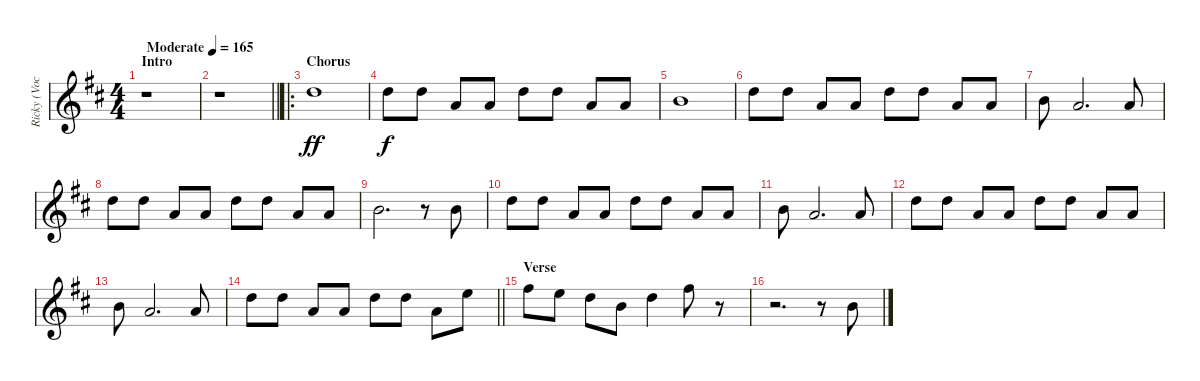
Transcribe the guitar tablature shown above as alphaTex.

\track ("Ricky (Vocals)" "Ricky (Voc") {instrument acousticguitarsteel}
\staff {score}
\tuning (E4 B3 G3 D3 A2 E2) {hide}
\ts (4 4)
\section ("" "Intro")
\tempo (165 "Moderate")
\clef g2
\ks d
r.1{dy ff instrument acousticguitarsteel} |
\barLineRight lightlight
r.1 |
\ro
\section ("" "Chorus")
3.2.1 |
3.2.8{dy f} 3.2.8 2.3.8 2.3.8 3.2.8 3.2.8 2.3.8 2.3.8 |
0.2.1 |
3.2.8 3.2.8 2.3.8 2.3.8 3.2.8 3.2.8 2.3.8 2.3.8 |
0.2.8 2.3.2{d} 2.3.8 |
3.2.8 3.2.8 2.3.8 2.3.8 3.2.8 3.2.8 2.3.8 2.3.8 |
0.2.2{d} r.8 0.2.8 |
3.2.8 3.2.8 2.3.8 2.3.8 3.2.8 3.2.8 2.3.8 2.3.8 |
0.2.8 2.3.2{d} 2.3.8 |
3.2.8 3.2.8 2.3.8 2.3.8 3.2.8 3.2.8 2.3.8 2.3.8 |
0.2.8 2.3.2{d} 2.3.8 |
\barLineRight lightlight
3.2.8 3.2.8 2.3.8 2.3.8 3.2.8 3.2.8 2.3.8 0.1.8 |
\section ("" "Verse")
2.1.8 0.1.8 3.2.8 0.2.8 3.2.4 2.1.8 r.8 |
r.2{d} r.8 0.2.8
